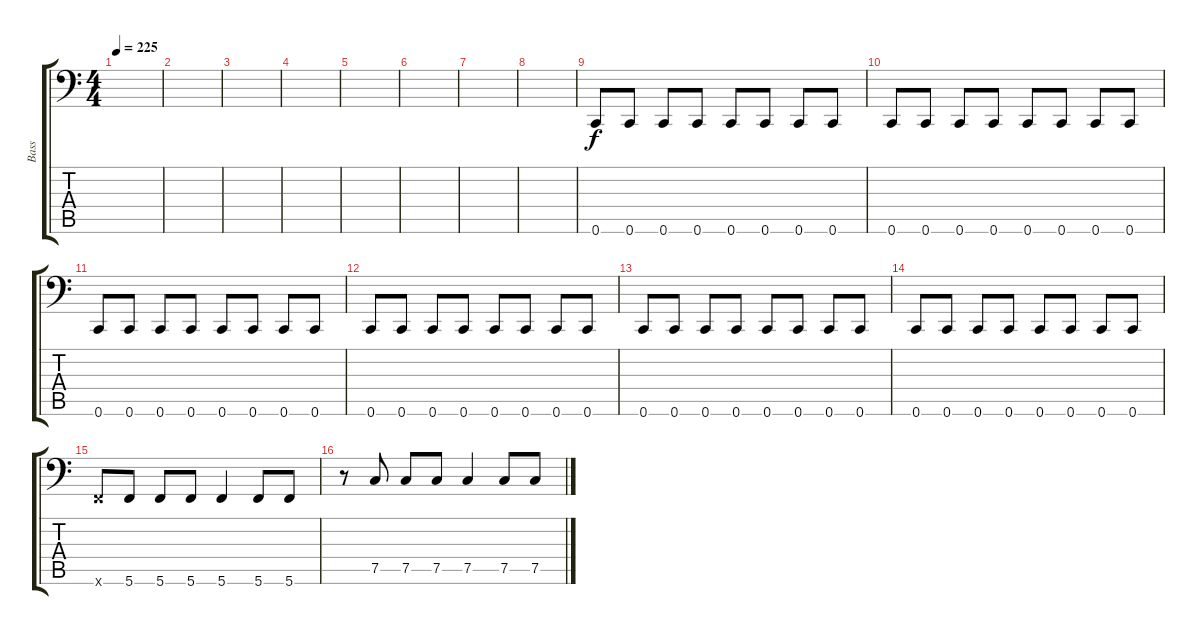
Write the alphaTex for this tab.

\track ("Bass" "Bass") {instrument electricbassfinger}
\staff {score tabs}
\tuning (C3 G2 Eb2 Bb1 F1 C1) {hide}
\ts (4 4)
\tempo 225
\clef f4
\ks c
|
|
|
|
|
|
|
|
0.6.8 0.6.8 0.6.8 0.6.8 0.6.8 0.6.8 0.6.8 0.6.8 |
0.6.8 0.6.8 0.6.8 0.6.8 0.6.8 0.6.8 0.6.8 0.6.8 |
0.6.8 0.6.8 0.6.8 0.6.8 0.6.8 0.6.8 0.6.8 0.6.8 |
0.6.8 0.6.8 0.6.8 0.6.8 0.6.8 0.6.8 0.6.8 0.6.8 |
0.6.8 0.6.8 0.6.8 0.6.8 0.6.8 0.6.8 0.6.8 0.6.8 |
0.6.8 0.6.8 0.6.8 0.6.8 0.6.8 0.6.8 0.6.8 0.6.8 |
5.6{x}.8 5.6.8 5.6.8 5.6.8 5.6.4 5.6.8 5.6.8 |
r.8 7.5.8 7.5.8 7.5.8 7.5.4 7.5.8 7.5.8
